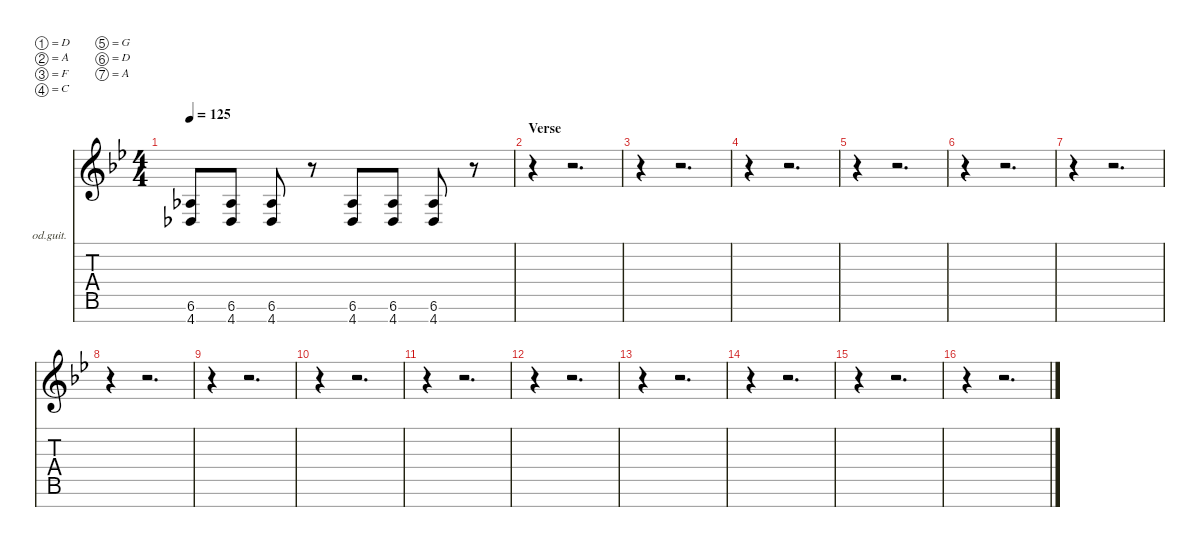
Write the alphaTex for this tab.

\defaultSystemsLayout 4
\hideDynamics
\bracketExtendMode nobrackets
\firstSystemTrackNameOrientation horizontal
\otherSystemsTrackNameOrientation horizontal
\track ("7str" "od.guit.") {solo instrument overdrivenguitar}
\staff {score tabs}
\tuning (D4 A3 F3 C3 G2 D2 A1)
\ts (4 4)
\tempo 125
\clef g2
\ks bb
(6.6{acc b} 4.7{acc b}).8{dy mf beam Up} (6.6{acc b} 4.7{acc b}).8{beam Up} (6.6{acc b} 4.7{acc b}).8{beam Up} r.8{beam Up} (6.6{acc b} 4.7{acc b}).8{beam Up} (6.6{acc b} 4.7{acc b}).8{beam Up} (6.6{acc b} 4.7{acc b}).8{beam Up} r.8{beam Up} |
\section ("" "Verse")
r.4{beam Down} r.2{d beam Down} |
r.4{beam Down} r.2{d beam Down} |
r.4{beam Down} r.2{d beam Down} |
r.4{beam Down} r.2{d beam Down} |
r.4{beam Down} r.2{d beam Down} |
r.4{beam Down} r.2{d beam Down} |
r.4{beam Down} r.2{d beam Down} |
r.4{beam Down} r.2{d beam Down} |
r.4{beam Down} r.2{d beam Down} |
r.4{beam Down} r.2{d beam Down} |
r.4{beam Down} r.2{d beam Down} |
r.4{beam Down} r.2{d beam Down} |
r.4{beam Down} r.2{d beam Down} |
r.4{beam Down} r.2{d beam Down} |
r.4{beam Down} r.2{d beam Down}
